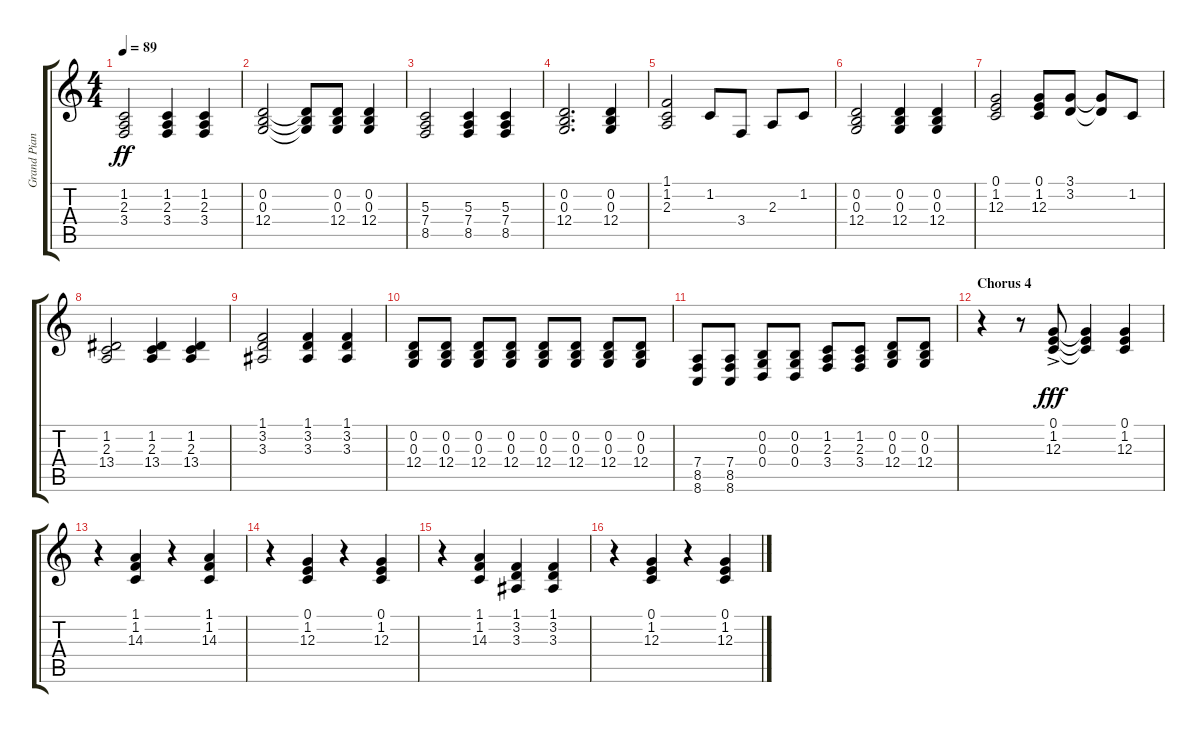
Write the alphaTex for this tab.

\track ("Grand Piano (Staff 1)" "Grand Pian") {instrument acousticgrandpiano}
\staff {score tabs}
\tuning (E4 B3 G3 D3 A2 E2) {hide}
\ts (4 4)
\tempo 89
\clef g2
\ks c
(1.2 2.3 3.4).2{dy ff} (1.2 2.3 3.4).4 (1.2 2.3 3.4).4 |
(0.2 0.3 12.4).2 (0.2{t} 0.3{t} 12.4{t}).8 (0.2 0.3 12.4).8 (0.2 0.3 12.4).4 |
(5.3 7.4 8.5).2 (5.3 7.4 8.5).4 (5.3 7.4 8.5).4 |
(0.2 0.3 12.4).2{d} (0.2 0.3 12.4).4 |
(1.1 1.2 2.3).2 1.2.8 3.4.8 2.3.8 1.2.8 |
(0.2 0.3 12.4).2 (0.2 0.3 12.4).4 (0.2 0.3 12.4).4 |
(0.1 1.2 12.3).2 (0.1 1.2 12.3).8 (3.1 3.2).8 (3.1{t} 3.2{t}).8 1.2.8 |
(1.2 2.3 13.4).2 (1.2 2.3 13.4).4 (1.2 2.3 13.4).4 |
(1.1 3.2 3.3).2 (1.1 3.2 3.3).4 (1.1 3.2 3.3).4 |
(0.2 0.3 12.4).8 (0.2 0.3 12.4).8 (0.2 0.3 12.4).8 (0.2 0.3 12.4).8 (0.2 0.3 12.4).8 (0.2 0.3 12.4).8 (0.2 0.3 12.4).8 (0.2 0.3 12.4).8 |
(7.4 8.5 8.6).8 (7.4 8.5 8.6).8 (0.2 0.3 0.4).8 (0.2 0.3 0.4).8 (1.2 2.3 3.4).8 (1.2 2.3 3.4).8 (0.2 0.3 12.4).8 (0.2 0.3 12.4).8 |
\section ("" "Chorus 4")
r.4 r.8 (0.1 1.2{ac} 12.3).8{dy fff} (0.1{t} 1.2{t} 12.3{t}).4 (0.1 1.2 12.3).4 |
r.4 (1.1 1.2 14.3).4 r.4 (1.1 1.2 14.3).4 |
r.4 (0.1 1.2 12.3).4 r.4 (0.1 1.2 12.3).4 |
r.4 (1.1 1.2 14.3).4 (1.1 3.2 3.3).4 (1.1 3.2 3.3).4 |
r.4 (0.1 1.2 12.3).4 r.4 (0.1 1.2 12.3).4
